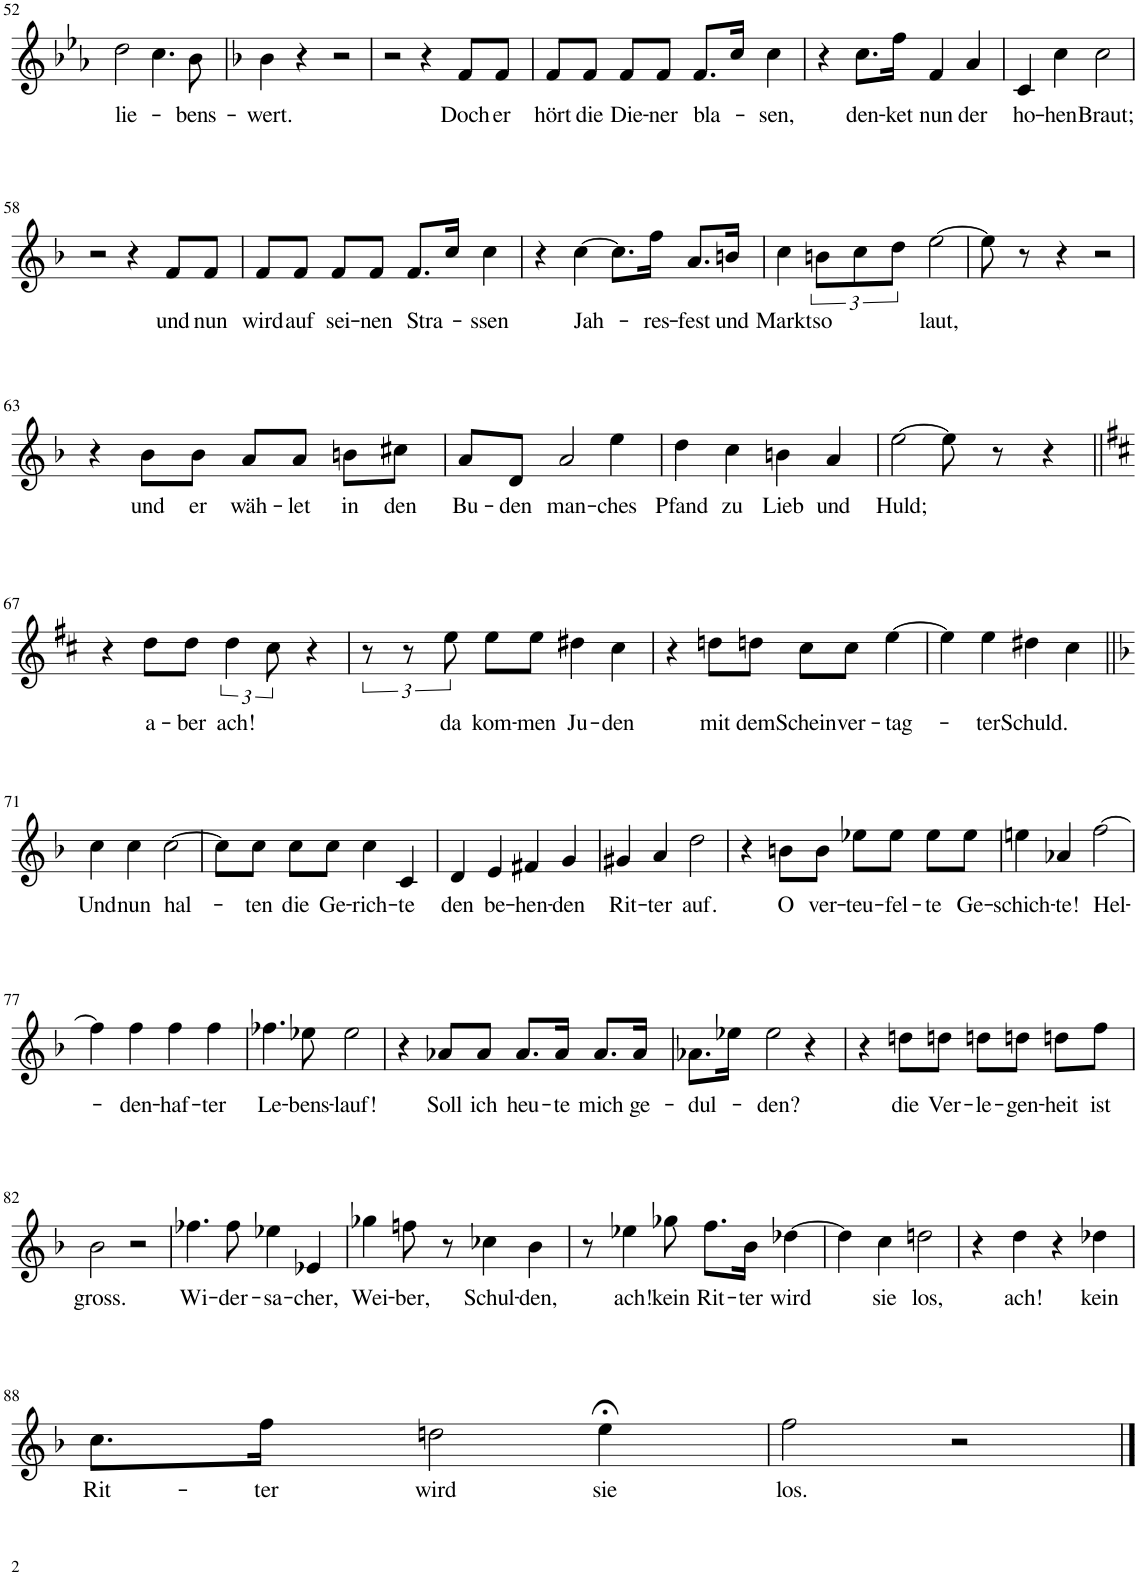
**kern	**text
*part1	*part1
*staff1	*staff1
*I"Piano	*
*I'Pno	*
!!LO:PB:g=z
*clefG2	*
*k[b-e-a-]	*
*M4/4	*
=52	=52
!	!LO:LY:b
2dd\	lie-
4.cc\	.
!	!LO:LY:b
8b-\	-bens-
=53	=53
*k[b-]	*
!	!LO:LY:b
4b-\	-wert.
4r	.
2r	.
=54	=54
2r	.
4r	.
!	!LO:LY:b
8f/L	Doch
!	!LO:LY:b
8f/J	er
=55	=55
!	!LO:LY:b
8f/L	hört
!	!LO:LY:b
8f/J	die
!	!LO:LY:b
8f/L	Die-
!	!LO:LY:b
8f/J	-ner
!	!LO:LY:b
8.f/L	bla-
16cc/Jk	.
!	!LO:LY:b
4cc\	-sen,
=56	=56
4r	.
!	!LO:LY:b
8.cc\L	den-
!	!LO:LY:b
16ff\Jk	-ket
!	!LO:LY:b
4f/	nun
!	!LO:LY:b
4a/	der
=57	=57
!	!LO:LY:b
4c/	ho-
!	!LO:LY:b
4cc\	-hen
!	!LO:LY:b
2cc\	Braut;
!!LO:LB:g=z
=58	=58
2r	.
4r	.
!	!LO:LY:b
8f/L	und
!	!LO:LY:b
8f/J	nun
=59	=59
!	!LO:LY:b
8f/L	wird
!	!LO:LY:b
8f/J	auf
!	!LO:LY:b
8f/L	sei-
!	!LO:LY:b
8f/J	-nen
!	!LO:LY:b
8.f/L	Stra-
16cc/Jk	.
!	!LO:LY:b
4cc\	-ssen
=60	=60
4r	.
!	!LO:LY:b
[4cc\	Jah-
8.cc\L]	.
!	!LO:LY:b
16ff\Jk	-res-
!	!LO:LY:b
8.a/L	-fest
!	!LO:LY:b
16bn/Jk	und
=61	=61
!	!LO:LY:b
4cc\	Markt
!	!LO:LY:b
12bn\L	so
12cc\	.
12dd\J	.
!	!LO:LY:b
[2ee\	laut,
=62	=62
8ee\]	.
8r	.
4r	.
2r	.
!!LO:LB:g=z
=63	=63
4r	.
!	!LO:LY:b
8b-\L	und
!	!LO:LY:b
8b-\J	er
!	!LO:LY:b
8a/L	wäh-
!	!LO:LY:b
8a/J	-let
!	!LO:LY:b
8bn\L	in
!	!LO:LY:b
8cc#X\J	den
=64	=64
!	!LO:LY:b
8a/L	Bu-
!	!LO:LY:b
8d/J	-den
!	!LO:LY:b
2a/	man-
!	!LO:LY:b
4ee\	-ches
=65	=65
!	!LO:LY:b
4dd\	Pfand
!	!LO:LY:b
4cc\	zu
!	!LO:LY:b
4bn\	Lieb
!	!LO:LY:b
4a/	und
=66	=66
!	!LO:LY:b
[2ee\	Huld;
8ee\]	.
8r	.
4r	.
!!LO:LB:g=z
=67||	=67||
*k[f#c#]	*
4r	.
!	!LO:LY:b
8dd\L	a-
!	!LO:LY:b
8dd\J	-ber
!	!LO:LY:b
6dd\	ach!
12cc#\	.
4r	.
=68	=68
12r	.
12r	.
!	!LO:LY:b
12ee\	da
!	!LO:LY:b
8ee\L	kom-
!	!LO:LY:b
8ee\J	-men
!	!LO:LY:b
4dd#X\	Ju-
!	!LO:LY:b
4cc#\	-den
=69	=69
4r	.
!	!LO:LY:b
8ddn\L	mit
!	!LO:LY:b
8ddn\J	dem
!	!LO:LY:b
8cc#\L	Schein
!	!LO:LY:b
8cc#\J	ver-
!	!LO:LY:b
[4ee\	-tag-
=70	=70
4ee\]	.
!	!LO:LY:b
4ee\	-ter
!	!LO:LY:b
4dd#X\	Schuld.
4cc#\	.
!!LO:LB:g=z
=71||	=71||
*k[b-]	*
!	!LO:LY:b
4cc\	Und
!	!LO:LY:b
4cc\	nun
!	!LO:LY:b
[2cc\	hal-
=72	=72
8cc\L]	.
!	!LO:LY:b
8cc\J	-ten
!	!LO:LY:b
8cc\L	die
!	!LO:LY:b
8cc\J	Ge-
!	!LO:LY:b
4cc\	-rich-
!	!LO:LY:b
4c/	-te
=73	=73
!	!LO:LY:b
4d/	den
!	!LO:LY:b
4e/	be-
!	!LO:LY:b
4f#X/	-hen-
!	!LO:LY:b
4g/	-den
=74	=74
!	!LO:LY:b
4g#X/	Rit-
!	!LO:LY:b
4a/	-ter
!	!LO:LY:b
2dd\	auf.
=75	=75
4r	.
!	!LO:LY:b
8bn\L	O
!	!LO:LY:b
8b\J	ver-
!	!LO:LY:b
8ee-X\L	-teu-
!	!LO:LY:b
8ee-\J	-fel-
!	!LO:LY:b
8ee-\L	-te
!	!LO:LY:b
8ee-\J	Ge-
=76	=76
!	!LO:LY:b
4een\	-schich-
!	!LO:LY:b
4a-X/	-te!
!	!LO:LY:b
[2ff\	Hel-
!!LO:LB:g=z
=77	=77
4ff\]	.
!	!LO:LY:b
4ff\	-den-
!	!LO:LY:b
4ff\	-haf-
!	!LO:LY:b
4ff\	-ter
=78	=78
!	!LO:LY:b
4.ff-X\	Le-
!	!LO:LY:b
8ee-X\	-bens-
!	!LO:LY:b
2ee-\	-lauf!
=79	=79
4r	.
!	!LO:LY:b
8a-X/L	Soll
!	!LO:LY:b
8a-/J	ich
!	!LO:LY:b
8.a-/L	heu-
!	!LO:LY:b
16a-/Jk	-te
!	!LO:LY:b
8.a-/L	mich
!	!LO:LY:b
16a-/Jk	ge-
=80	=80
!	!LO:LY:b
8.a-X\L	-dul-
16ee-X\Jk	.
!	!LO:LY:b
2ee-\	-den?
4r	.
=81	=81
4r	.
!	!LO:LY:b
8ddn\L	die
!	!LO:LY:b
8ddn\J	Ver-
!	!LO:LY:b
8ddn\L	-le-
!	!LO:LY:b
8ddn\J	-gen-
!	!LO:LY:b
8ddn\L	-heit
!	!LO:LY:b
8ff\J	ist
!!LO:LB:g=z
=82	=82
!	!LO:LY:b
2b-\	gross.
2r	.
=83	=83
!	!LO:LY:b
4.ff-X\	Wi-
!	!LO:LY:b
8ff-\	-der-
!	!LO:LY:b
4ee-X\	-sa-
!	!LO:LY:b
4e-X/	-cher,
=84	=84
!	!LO:LY:b
4gg-X\	Wei-
!	!LO:LY:b
8ffn\	-ber,
8r	.
!	!LO:LY:b
4cc-X\	Schul-
!	!LO:LY:b
4b-\	-den,
=85	=85
8r	.
!	!LO:LY:b
4ee-X\	ach!
!	!LO:LY:b
8gg-X\	kein
!	!LO:LY:b
8.ff\L	Rit-
!	!LO:LY:b
16b-\Jk	-ter
!	!LO:LY:b
[4dd-X\	wird
=86	=86
4dd-\]	.
!	!LO:LY:b
4cc\	sie
!	!LO:LY:b
2ddn\	los,
=87	=87
4r	.
!	!LO:LY:b
4dd\	ach!
4r	.
!	!LO:LY:b
4dd-X\	kein
!!LO:LB:g=z
=88	=88
!	!LO:LY:b
8.cc\L	Rit-
!	!LO:LY:b
16ff\Jk	-ter
!	!LO:LY:b
2ddn\	wird
!	!LO:LY:b
4ee;<\	sie
=89	=89
!	!LO:LY:b
2ff\	los.
2r	.
==	==
*-	*-
